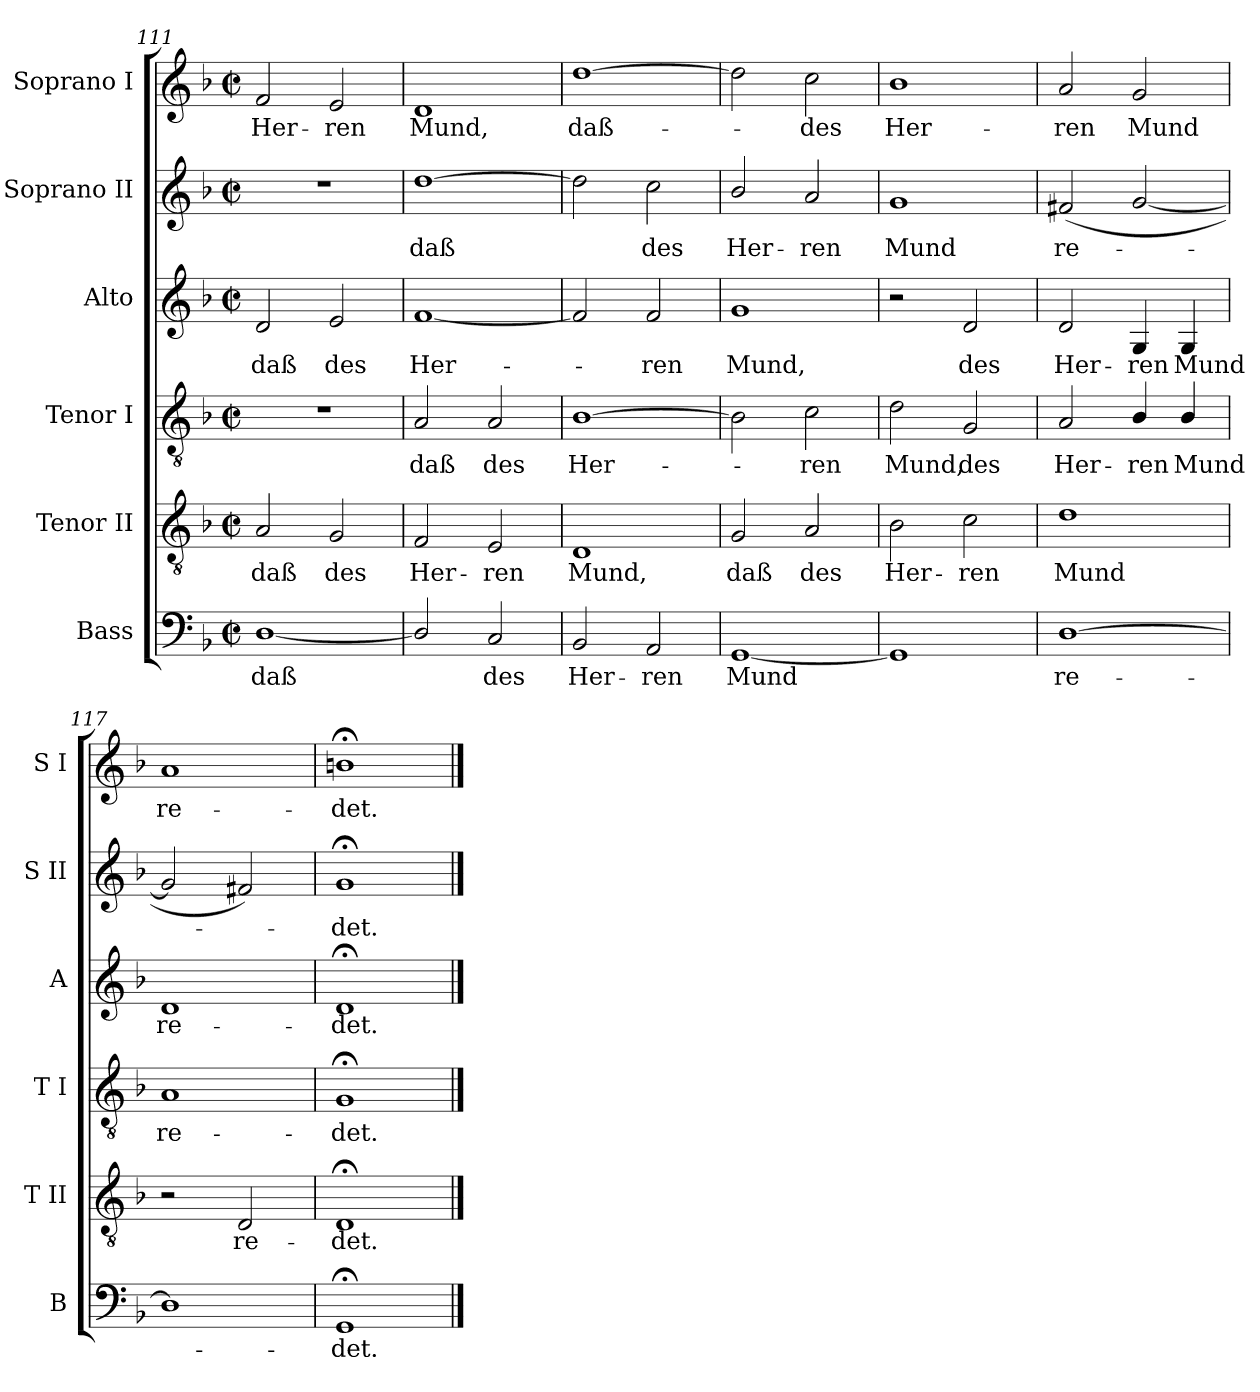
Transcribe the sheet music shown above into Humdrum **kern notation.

**kern	**text	**kern	**text	**kern	**text	**kern	**text	**kern	**text	**kern	**text
*part6	*part6	*part5	*part5	*part4	*part4	*part3	*part3	*part2	*part2	*part1	*part1
*staff6	*staff6	*staff5	*staff5	*staff4	*staff4	*staff3	*staff3	*staff2	*staff2	*staff1	*staff1
*I"Bass	*	*I"Tenor II	*	*I"Tenor I	*	*I"Alto	*	*I"Soprano II	*	*I"Soprano I	*
*I'B	*	*I'T II	*	*I'T I	*	*I'A	*	*I'S II	*	*I'S I	*
*clefF4	*	*clefGv2	*	*clefGv2	*	*clefG2	*	*clefG2	*	*clefG2	*
*k[b-]	*	*k[b-]	*	*k[b-]	*	*k[b-]	*	*k[b-]	*	*k[b-]	*
*F:	*	*F:	*	*F:	*	*F:	*	*F:	*	*F:	*
*M2/2	*	*M2/2	*	*M2/2	*	*M2/2	*	*M2/2	*	*M2/2	*
*met(c|)	*	*met(c|)	*	*met(c|)	*	*met(c|)	*	*met(c|)	*	*met(c|)	*
=111	=111	=111	=111	=111	=111	=111	=111	=111	=111	=111	=111
!	!LO:LY:b	!	!LO:LY:b	!	!	!	!LO:LY:b	!	!	!	!LO:LY:b
[1D/	daß	2A	daß	1r	.	2d	daß	1r	.	2f	Her-
!	!	!	!LO:LY:b	!	!	!	!LO:LY:b	!	!	!	!LO:LY:b
.	.	2G	des	.	.	2e	des	.	.	2e	-ren
=112	=112	=112	=112	=112	=112	=112	=112	=112	=112	=112	=112
!	!	!	!LO:LY:b	!	!LO:LY:b	!	!LO:LY:b	!	!LO:LY:b	!	!LO:LY:b
2D/]	.	2F	Her-	2A	daß	[1f	Her-	[1dd	daß	1d	Mund,
!	!LO:LY:b	!	!LO:LY:b	!	!LO:LY:b	!	!	!	!	!	!
2C	des	2E	-ren	2A	des	.	.	.	.	.	.
=113	=113	=113	=113	=113	=113	=113	=113	=113	=113	=113	=113
!	!LO:LY:b	!	!LO:LY:b	!	!LO:LY:b	!	!	!	!	!	!LO:LY:b
2BB-	Her-	1D	Mund,	[1B-	Her-	2f]	.	2dd]	.	[1dd	daß-
!	!LO:LY:b	!	!	!	!	!	!LO:LY:b	!	!LO:LY:b	!	!
2AA	-ren	.	.	.	.	2f	ren	2cc	des	.	.
=114	=114	=114	=114	=114	=114	=114	=114	=114	=114	=114	=114
!	!LO:LY:b	!	!LO:LY:b	!	!	!	!LO:LY:b	!	!LO:LY:b	!	!
[1GG	Mund	2G	daß	2B-]	.	1g	Mund,	2b-/	Her-	2dd]	.
!	!	!	!LO:LY:b	!	!LO:LY:b	!	!	!	!LO:LY:b	!	!LO:LY:b
.	.	2A	des	2c	ren	.	.	2a	-ren	2cc	des
=115	=115	=115	=115	=115	=115	=115	=115	=115	=115	=115	=115
!	!	!	!LO:LY:b	!	!LO:LY:b	!	!	!	!LO:LY:b	!	!LO:LY:b
1GG]	.	2B-	Her-	2d	Mund,	2r	.	1g	Mund	1b-	Her-
!	!	!	!LO:LY:b	!	!LO:LY:b	!	!LO:LY:b	!	!	!	!
.	.	2c	-ren	2G	des	2d	des	.	.	.	.
=116	=116	=116	=116	=116	=116	=116	=116	=116	=116	=116	=116
!	!LO:LY:b	!	!LO:LY:b	!	!LO:LY:b	!	!LO:LY:b	!	!LO:LY:b	!	!LO:LY:b
[1D	re-	1d	Mund	2A	Her-	2d	Her-	(<2f#X	re-	2a	-ren
!	!	!	!	!	!LO:LY:b	!	!LO:LY:b	!	!	!	!LO:LY:b
.	.	.	.	4B-/	-ren	4G	-ren	[2g	.	2g	Mund
!	!	!	!	!	!LO:LY:b	!	!LO:LY:b	!	!	!	!
.	.	.	.	4B-/	Mund	4G	Mund	.	.	.	.
=117	=117	=117	=117	=117	=117	=117	=117	=117	=117	=117	=117
!	!	!	!	!	!LO:LY:b	!	!LO:LY:b	!	!	!	!LO:LY:b
1D]	.	2r	.	1A	re-	1d	re-	2g]	.	1a	re-
!	!	!	!LO:LY:b	!	!	!	!	!	!	!	!
.	.	2D	re-	.	.	.	.	2f#X)	.	.	.
=118	=118	=118	=118	=118	=118	=118	=118	=118	=118	=118	=118
!	!LO:LY:b	!	!LO:LY:b	!	!LO:LY:b	!	!LO:LY:b	!	!LO:LY:b	!	!LO:LY:b
1GG;<	det.	1D;<	-det.	1G;<	-det.	1d;<	-det.	1g;<	det.	1bn;<	-det.
==	==	==	==	==	==	==	==	==	==	==	==
*-	*-	*-	*-	*-	*-	*-	*-	*-	*-	*-	*-
